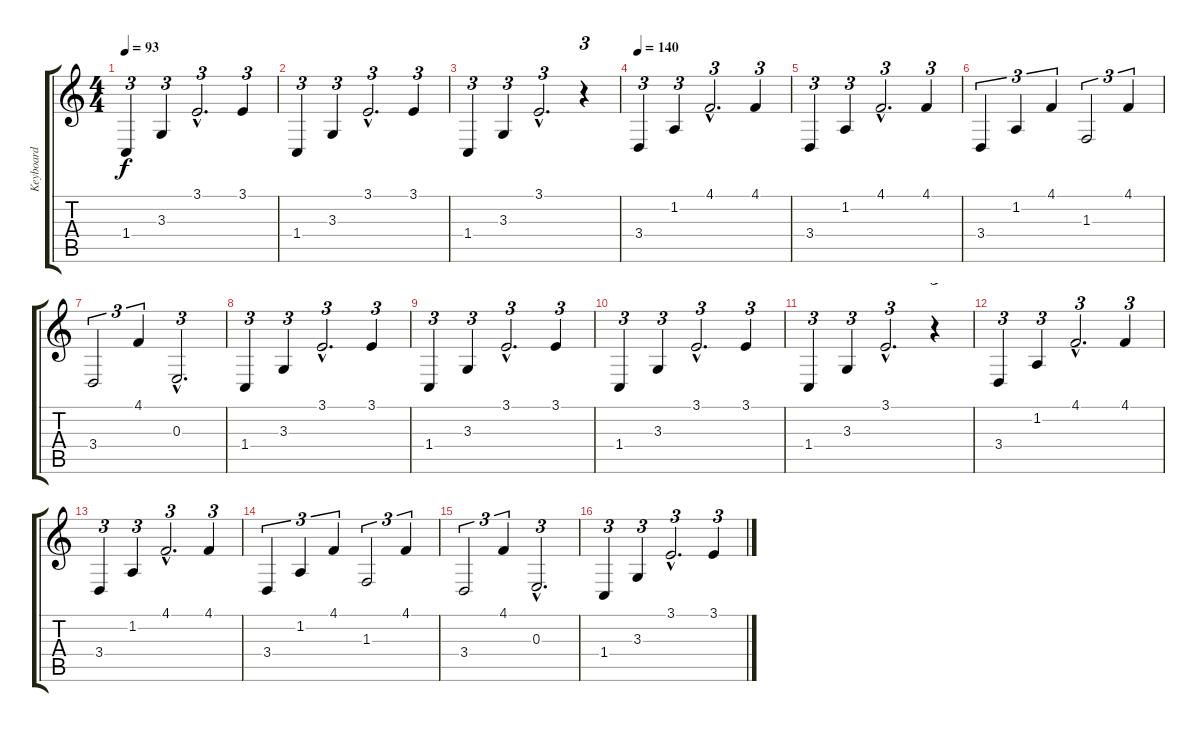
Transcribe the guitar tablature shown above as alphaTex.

\track ("Keyboard" "Keyboard") {instrument brightacousticpiano}
\staff {score tabs}
\tuning (Db4 Ab3 E3 B2 Gb2 B1) {hide}
\ts (4 4)
\tempo 93
\clef g2
\ks c
1.4.4{tu (3 2) dy f} 3.3.4{tu (3 2)} 3.1{hac}.2{d tu (3 2)} 3.1.4{tu (3 2)} |
1.4.4{tu (3 2)} 3.3.4{tu (3 2)} 3.1{hac}.2{d tu (3 2)} 3.1.4{tu (3 2)} |
1.4.4{tu (3 2)} 3.3.4{tu (3 2)} 3.1{hac}.2{d tu (3 2)} r.4{tu (3 2)} |
\tempo 140
3.4.4{tu (3 2)} 1.2.4{tu (3 2)} 4.1{hac}.2{d tu (3 2)} 4.1.4{tu (3 2)} |
3.4.4{tu (3 2)} 1.2.4{tu (3 2)} 4.1{hac}.2{d tu (3 2)} 4.1.4{tu (3 2)} |
3.4.4{tu (3 2)} 1.2.4{tu (3 2)} 4.1.4{tu (3 2)} 1.3.2{tu (3 2)} 4.1.4{tu (3 2)} |
3.4.2{tu (3 2)} 4.1.4{tu (3 2)} 0.3{hac}.2{d tu (3 2)} |
1.4.4{tu (3 2)} 3.3.4{tu (3 2)} 3.1{hac}.2{d tu (3 2)} 3.1.4{tu (3 2)} |
1.4.4{tu (3 2)} 3.3.4{tu (3 2)} 3.1{hac}.2{d tu (3 2)} 3.1.4{tu (3 2)} |
1.4.4{tu (3 2)} 3.3.4{tu (3 2)} 3.1{hac}.2{d tu (3 2)} 3.1.4{tu (3 2)} |
1.4.4{tu (3 2)} 3.3.4{tu (3 2)} 3.1{hac}.2{d tu (3 2)} r.4{tu (3 2)} |
3.4.4{tu (3 2)} 1.2.4{tu (3 2)} 4.1{hac}.2{d tu (3 2)} 4.1.4{tu (3 2)} |
3.4.4{tu (3 2)} 1.2.4{tu (3 2)} 4.1{hac}.2{d tu (3 2)} 4.1.4{tu (3 2)} |
3.4.4{tu (3 2)} 1.2.4{tu (3 2)} 4.1.4{tu (3 2)} 1.3.2{tu (3 2)} 4.1.4{tu (3 2)} |
3.4.2{tu (3 2)} 4.1.4{tu (3 2)} 0.3{hac}.2{d tu (3 2)} |
1.4.4{tu (3 2)} 3.3.4{tu (3 2)} 3.1{hac}.2{d tu (3 2)} 3.1.4{tu (3 2)}
